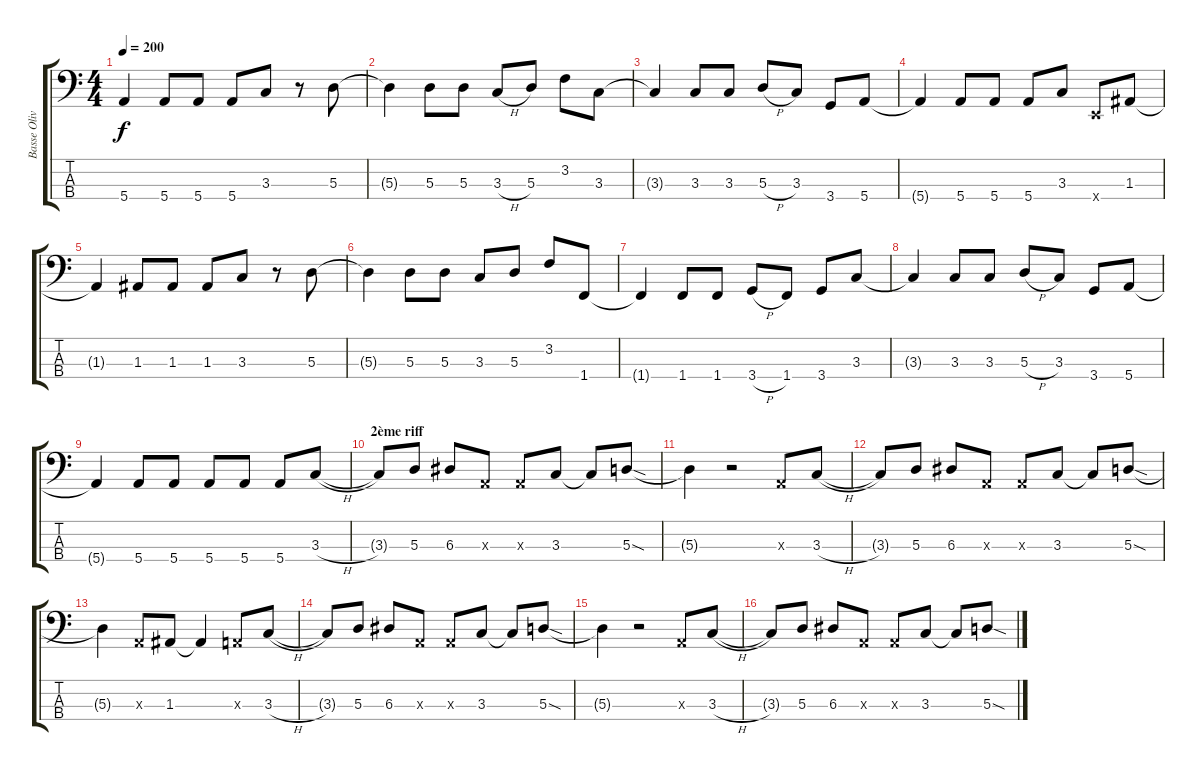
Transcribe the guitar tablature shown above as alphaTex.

\track ("Basse Oliv" "Basse Oliv") {instrument electricbassfinger}
\staff {score tabs}
\tuning (G2 D2 A1 E1) {hide}
\ts (4 4)
\tempo 200
\clef f4
\ks c
5.4{t}.4{dy f} 5.4.8 5.4.8 5.4.8 3.3.8 r.8 5.3.8 |
5.3{t}.4 5.3.8 5.3.8 3.3{h}.8 5.3.8 3.2.8 3.3.8 |
3.3{t}.4 3.3.8 3.3.8 5.3{h}.8 3.3.8 3.4.8 5.4.8 |
5.4{t}.4 5.4.8 5.4.8 5.4.8 3.3.8 0.4{x}.8 1.3.8 |
1.3{t}.4 1.3.8 1.3.8 1.3.8 3.3.8 r.8 5.3.8 |
5.3{t}.4 5.3.8 5.3.8 3.3.8 5.3.8 3.2.8 1.4.8 |
1.4{t}.4 1.4.8 1.4.8 3.4{h}.8 1.4.8 3.4.8 3.3.8 |
3.3{t}.4 3.3.8 3.3.8 5.3{h}.8 3.3.8 3.4.8 5.4.8 |
5.4{t}.4 5.4.8 5.4.8 5.4.8 5.4.8 5.4.8 3.3{h}.8 |
\section ("" "2ème riff")
3.3{t}.8 5.3.8 6.3.8 0.3{x}.8 0.3{x}.8 3.3.8 3.3{t}.8 5.3{sod}.8 |
5.3{t}.4 r.2 0.3{x}.8 3.3{h}.8 |
3.3{t}.8 5.3.8 6.3.8 0.3{x}.8 0.3{x}.8 3.3.8 3.3{t}.8 5.3{sod}.8 |
5.3{t}.4 0.3{x}.8 1.3.8 1.3{t}.4 0.3{x}.8 3.3{h}.8 |
3.3{t}.8 5.3.8 6.3.8 0.3{x}.8 0.3{x}.8 3.3.8 3.3{t}.8 5.3{sod}.8 |
5.3{t}.4 r.2 0.3{x}.8 3.3{h}.8 |
3.3{t}.8 5.3.8 6.3.8 0.3{x}.8 0.3{x}.8 3.3.8 3.3{t}.8 5.3{sod}.8
